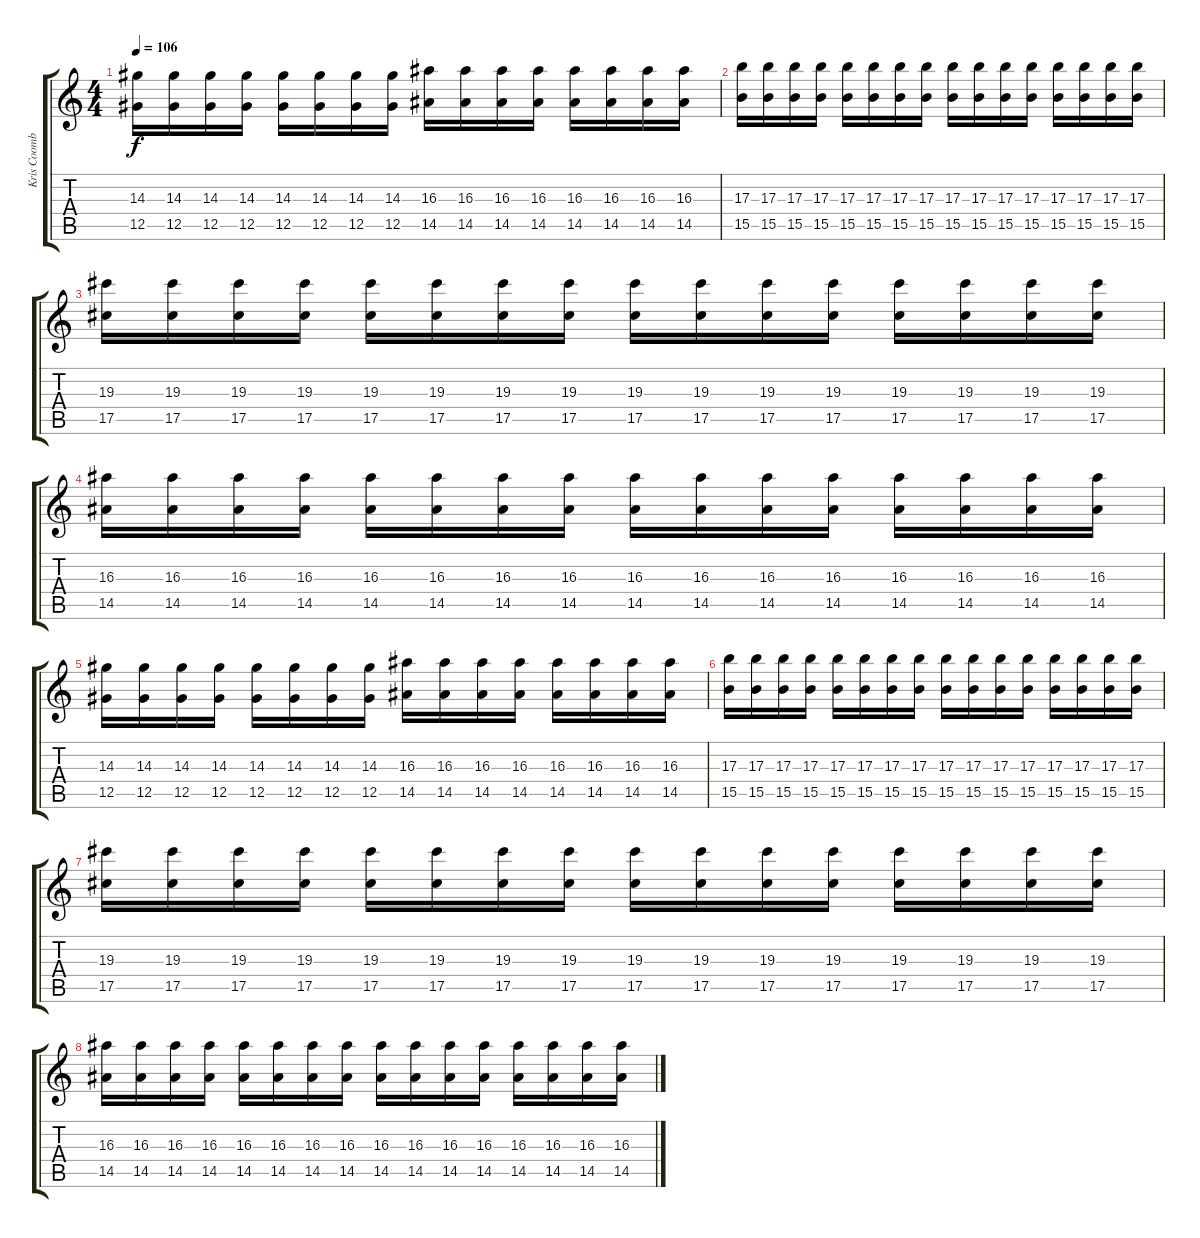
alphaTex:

\track ("Kris Coombs" "Kris Coomb") {instrument distortionguitar}
\staff {score tabs}
\tuning (Eb4 Bb3 Gb3 Db3 Ab2 Db2) {hide}
\ts (4 4)
\tempo 106
\clef g2
\ks c
(14.3 12.5).16{dy f} (14.3 12.5).16 (14.3 12.5).16 (14.3 12.5).16 (14.3 12.5).16 (14.3 12.5).16 (14.3 12.5).16 (14.3 12.5).16 (16.3 14.5).16 (16.3 14.5).16 (16.3 14.5).16 (16.3 14.5).16 (16.3 14.5).16 (16.3 14.5).16 (16.3 14.5).16 (16.3 14.5).16 |
(17.3 15.5).16 (17.3 15.5).16 (17.3 15.5).16 (17.3 15.5).16 (17.3 15.5).16 (17.3 15.5).16 (17.3 15.5).16 (17.3 15.5).16 (17.3 15.5).16 (17.3 15.5).16 (17.3 15.5).16 (17.3 15.5).16 (17.3 15.5).16 (17.3 15.5).16 (17.3 15.5).16 (17.3 15.5).16 |
(19.3 17.5).16 (19.3 17.5).16 (19.3 17.5).16 (19.3 17.5).16 (19.3 17.5).16 (19.3 17.5).16 (19.3 17.5).16 (19.3 17.5).16 (19.3 17.5).16 (19.3 17.5).16 (19.3 17.5).16 (19.3 17.5).16 (19.3 17.5).16 (19.3 17.5).16 (19.3 17.5).16 (19.3 17.5).16 |
(16.3 14.5).16 (16.3 14.5).16 (16.3 14.5).16 (16.3 14.5).16 (16.3 14.5).16 (16.3 14.5).16 (16.3 14.5).16 (16.3 14.5).16 (16.3 14.5).16 (16.3 14.5).16 (16.3 14.5).16 (16.3 14.5).16 (16.3 14.5).16 (16.3 14.5).16 (16.3 14.5).16 (16.3 14.5).16 |
(14.3 12.5).16 (14.3 12.5).16 (14.3 12.5).16 (14.3 12.5).16 (14.3 12.5).16 (14.3 12.5).16 (14.3 12.5).16 (14.3 12.5).16 (16.3 14.5).16 (16.3 14.5).16 (16.3 14.5).16 (16.3 14.5).16 (16.3 14.5).16 (16.3 14.5).16 (16.3 14.5).16 (16.3 14.5).16 |
(17.3 15.5).16 (17.3 15.5).16 (17.3 15.5).16 (17.3 15.5).16 (17.3 15.5).16 (17.3 15.5).16 (17.3 15.5).16 (17.3 15.5).16 (17.3 15.5).16 (17.3 15.5).16 (17.3 15.5).16 (17.3 15.5).16 (17.3 15.5).16 (17.3 15.5).16 (17.3 15.5).16 (17.3 15.5).16 |
(19.3 17.5).16 (19.3 17.5).16 (19.3 17.5).16 (19.3 17.5).16 (19.3 17.5).16 (19.3 17.5).16 (19.3 17.5).16 (19.3 17.5).16 (19.3 17.5).16 (19.3 17.5).16 (19.3 17.5).16 (19.3 17.5).16 (19.3 17.5).16 (19.3 17.5).16 (19.3 17.5).16 (19.3 17.5).16 |
(16.3 14.5).16 (16.3 14.5).16 (16.3 14.5).16 (16.3 14.5).16 (16.3 14.5).16 (16.3 14.5).16 (16.3 14.5).16 (16.3 14.5).16 (16.3 14.5).16 (16.3 14.5).16 (16.3 14.5).16 (16.3 14.5).16 (16.3 14.5).16 (16.3 14.5).16 (16.3 14.5).16 (16.3 14.5).16
